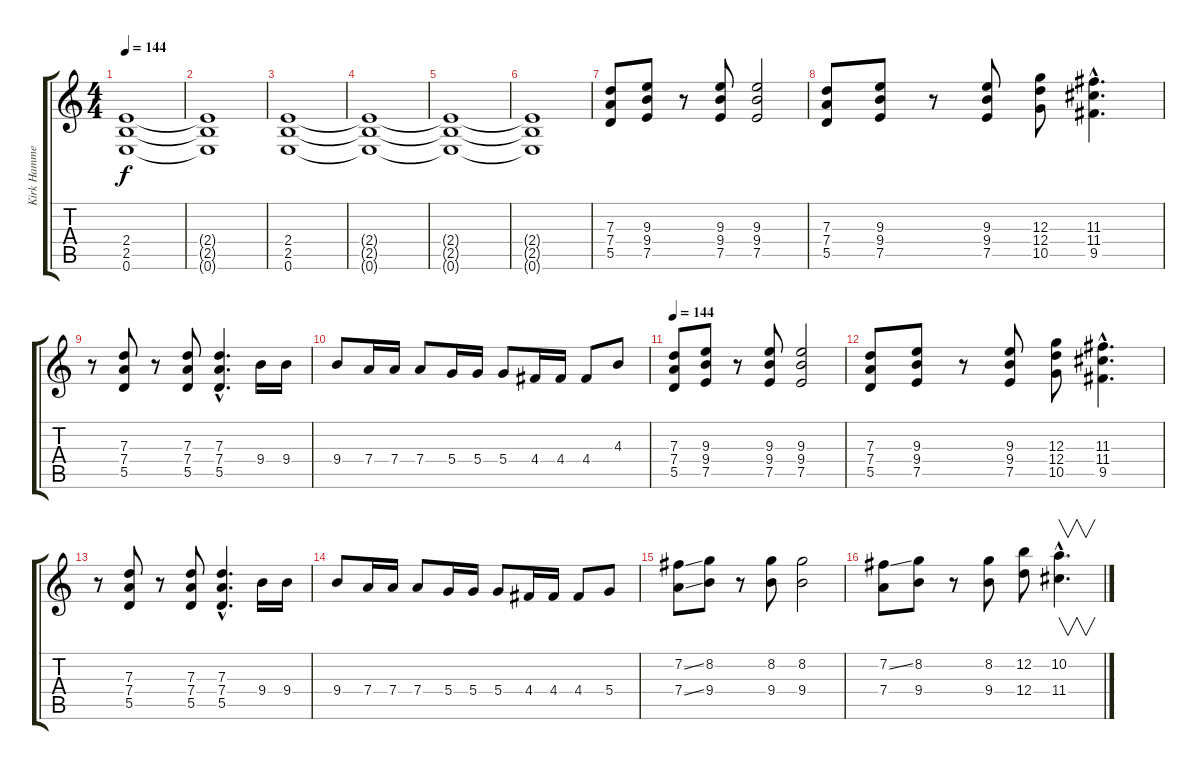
\track ("Kirk Hammet" "Kirk Hamme") {instrument overdrivenguitar}
\staff {score tabs}
\tuning (E4 B3 G3 D3 A2 E2) {hide}
\ts (4 4)
\tempo 144
\clef g2
\ks c
(2.4{t} 2.5{t} 0.6{t}).1{dy f} |
(2.4{t} 2.5{t} 0.6{t}).1 |
(2.4 2.5 0.6).1 |
(2.4{t} 2.5{t} 0.6{t}).1 |
(2.4{t} 2.5{t} 0.6{t}).1 |
(2.4{t} 2.5{t} 0.6{t}).1 |
(7.3 7.4 5.5).8 (9.3 9.4 7.5).8 r.8 (9.3 9.4 7.5).8 (9.3 9.4 7.5).2 |
(7.3 7.4 5.5).8 (9.3 9.4 7.5).8 r.8 (9.3 9.4 7.5).8 (12.3 12.4 10.5).8 (11.3{hac} 11.4{hac} 9.5{hac}).4{d} |
r.8 (7.3 7.4 5.5).8 r.8 (7.3 7.4 5.5).8 (7.3{hac} 7.4{hac} 5.5{hac}).4{d} 9.4.16 9.4.16 |
9.4.8 7.4.16 7.4.16 7.4.8 5.4.16 5.4.16 5.4.8 4.4.16 4.4.16 4.4.8 4.3.8 |
\tempo 144
(7.3 7.4 5.5).8 (9.3 9.4 7.5).8 r.8 (9.3 9.4 7.5).8 (9.3 9.4 7.5).2 |
(7.3 7.4 5.5).8 (9.3 9.4 7.5).8 r.8 (9.3 9.4 7.5).8 (12.3 12.4 10.5).8 (11.3{hac} 11.4{hac} 9.5{hac}).4{d} |
r.8 (7.3 7.4 5.5).8 r.8 (7.3 7.4 5.5).8 (7.3{hac} 7.4{hac} 5.5{hac}).4{d} 9.4.16 9.4.16 |
9.4.8 7.4.16 7.4.16 7.4.8 5.4.16 5.4.16 5.4.8 4.4.16 4.4.16 4.4.8 5.4.8 |
(7.2{ss} 7.4{ss}).8 (8.2 9.4).8 r.8 (8.2 9.4).8 (8.2 9.4).2 |
(7.2{ss} 7.4).8 (8.2 9.4).8 r.8 (8.2 9.4).8 (12.2 12.4).8 (10.2{hac} 11.4{hac}).4{v d}
